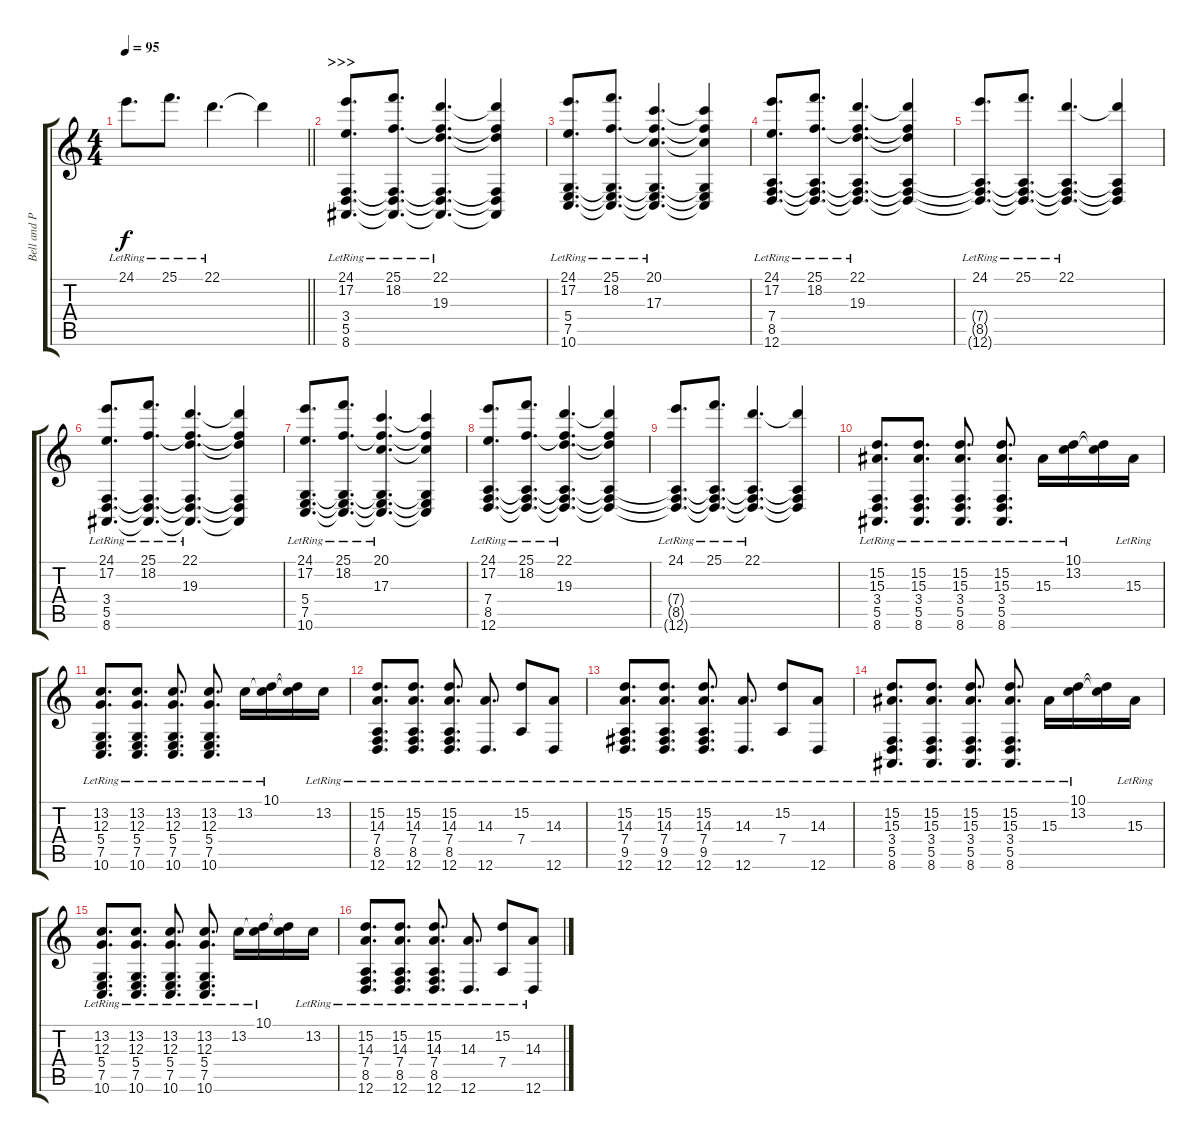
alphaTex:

\track ("Bell and Piano" "Bell and P") {instrument tubularbells}
\staff {score tabs}
\tuning (E4 B3 G3 D3 A2 D2) {hide}
\ts (4 4)
\tempo 95
\clef g2
\barLineRight lightlight
\ks c
24.1{lr}.8{d dy f} 25.1{lr}.8{d} 22.1{lr}.4{d} 22.1{t}.4 |
\section ("" ">>>")
(24.1{lr} 17.2{lr} 3.4 5.5 8.6).8{d} (25.1{lr} 18.2{lr} 3.4{t} 5.5{t} 8.6{t}).8{d} (22.1{lr} 18.2{t} 19.3{lr} 3.4{t} 5.5{t} 8.6{t}).4{d} (22.1{t} 18.2{t} 19.3{t} 3.4{t} 5.5{t} 8.6{t}).4 |
(24.1{lr} 17.2{lr} 5.4 7.5 10.6).8{d} (25.1{lr} 18.2{lr} 5.4{t} 7.5{t} 10.6{t}).8{d} (20.1{lr} 18.2{t} 17.3{lr} 5.4{t} 7.5{t} 10.6{t}).4{d} (20.1{t} 18.2{t} 17.3{t} 5.4{t} 7.5{t} 10.6{t}).4 |
(24.1{lr} 17.2{lr} 7.4 8.5 12.6).8{d} (25.1{lr} 18.2{lr} 7.4{t} 8.5{t} 12.6{t}).8{d} (22.1{lr} 18.2{t} 19.3{lr} 7.4{t} 8.5{t} 12.6{t}).4{d} (22.1{t} 18.2{t} 19.3{t} 7.4{t} 8.5{t} 12.6{t}).4 |
(24.1{lr} 7.4{t} 8.5{t} 12.6{t}).8{d} (25.1{lr} 7.4{t} 8.5{t} 12.6{t}).8{d} (22.1{lr} 7.4{t} 8.5{t} 12.6{t}).4{d} (22.1{t} 7.4{t} 8.5{t} 12.6{t}).4 |
(24.1{lr} 17.2{lr} 3.4 5.5 8.6).8{d} (25.1{lr} 18.2{lr} 3.4{t} 5.5{t} 8.6{t}).8{d} (22.1{lr} 18.2{t} 19.3{lr} 3.4{t} 5.5{t} 8.6{t}).4{d} (22.1{t} 18.2{t} 19.3{t} 3.4{t} 5.5{t} 8.6{t}).4 |
(24.1{lr} 17.2{lr} 5.4 7.5 10.6).8{d} (25.1{lr} 18.2{lr} 5.4{t} 7.5{t} 10.6{t}).8{d} (20.1{lr} 18.2{t} 17.3{lr} 5.4{t} 7.5{t} 10.6{t}).4{d} (20.1{t} 18.2{t} 17.3{t} 5.4{t} 7.5{t} 10.6{t}).4 |
(24.1{lr} 17.2{lr} 7.4 8.5 12.6).8{d} (25.1{lr} 18.2{lr} 7.4{t} 8.5{t} 12.6{t}).8{d} (22.1{lr} 18.2{t} 19.3{lr} 7.4{t} 8.5{t} 12.6{t}).4{d} (22.1{t} 18.2{t} 19.3{t} 7.4{t} 8.5{t} 12.6{t}).4 |
(24.1{lr} 7.4{t} 8.5{t} 12.6{t}).8{d} (25.1{lr} 7.4{t} 8.5{t} 12.6{t}).8{d} (22.1{lr} 7.4{t} 8.5{t} 12.6{t}).4{d} (22.1{t} 7.4{t} 8.5{t} 12.6{t}).4 |
(15.2{lr} 15.3{lr} 3.4{lr} 5.5{lr} 8.6{lr}).8{d} (15.2{lr} 15.3{lr} 3.4{lr} 5.5{lr} 8.6{lr}).8{d} (15.2{lr} 15.3{lr} 3.4{lr} 5.5{lr} 8.6{lr}).8{d} (15.2{lr} 15.3{lr} 3.4{lr} 5.5{lr} 8.6{lr}).8{d} 15.3{lr}.16 (10.1{lr} 13.2{lr}).16 (10.1{t} 13.2{t}).16 15.3{lr}.16 |
(13.2{lr} 12.3{lr} 5.4{lr} 7.5{lr} 10.6{lr}).8{d} (13.2{lr} 12.3{lr} 5.4{lr} 7.5{lr} 10.6{lr}).8{d} (13.2{lr} 12.3{lr} 5.4{lr} 7.5{lr} 10.6{lr}).8{d} (13.2{lr} 12.3{lr} 5.4{lr} 7.5{lr} 10.6{lr}).8{d} 13.2{lr}.16 (10.1{lr} 13.2{t}).16 (10.1{t} 13.2{t}).16 13.2{lr}.16 |
(15.2{lr} 14.3{lr} 7.4{lr} 8.5{lr} 12.6{lr}).8{d} (15.2{lr} 14.3{lr} 7.4{lr} 8.5{lr} 12.6{lr}).8{d} (15.2{lr} 14.3{lr} 7.4{lr} 8.5{lr} 12.6{lr}).8{d} (14.3{lr} 12.6{lr}).8{d} (15.2{lr} 7.4{lr}).8 (14.3{lr} 12.6{lr}).8 |
(15.2{lr} 14.3{lr} 7.4{lr} 9.5{lr} 12.6{lr}).8{d} (15.2{lr} 14.3{lr} 7.4{lr} 9.5{lr} 12.6{lr}).8{d} (15.2{lr} 14.3{lr} 7.4{lr} 9.5{lr} 12.6{lr}).8{d} (14.3{lr} 12.6{lr}).8{d} (15.2{lr} 7.4{lr}).8 (14.3{lr} 12.6{lr}).8 |
(15.2{lr} 15.3{lr} 3.4{lr} 5.5{lr} 8.6{lr}).8{d} (15.2{lr} 15.3{lr} 3.4{lr} 5.5{lr} 8.6{lr}).8{d} (15.2{lr} 15.3{lr} 3.4{lr} 5.5{lr} 8.6{lr}).8{d} (15.2{lr} 15.3{lr} 3.4{lr} 5.5{lr} 8.6{lr}).8{d} 15.3{lr}.16 (10.1{lr} 13.2{lr}).16 (10.1{t} 13.2{t}).16 15.3{lr}.16 |
(13.2{lr} 12.3{lr} 5.4{lr} 7.5{lr} 10.6{lr}).8{d} (13.2{lr} 12.3{lr} 5.4{lr} 7.5{lr} 10.6{lr}).8{d} (13.2{lr} 12.3{lr} 5.4{lr} 7.5{lr} 10.6{lr}).8{d} (13.2{lr} 12.3{lr} 5.4{lr} 7.5{lr} 10.6{lr}).8{d} 13.2{lr}.16 (10.1{lr} 13.2{t}).16 (10.1{t} 13.2{t}).16 13.2{lr}.16 |
(15.2{lr} 14.3{lr} 7.4{lr} 8.5{lr} 12.6{lr}).8{d} (15.2{lr} 14.3{lr} 7.4{lr} 8.5{lr} 12.6{lr}).8{d} (15.2{lr} 14.3{lr} 7.4{lr} 8.5{lr} 12.6{lr}).8{d} (14.3{lr} 12.6{lr}).8{d} (15.2{lr} 7.4{lr}).8 (14.3{lr} 12.6{lr}).8
